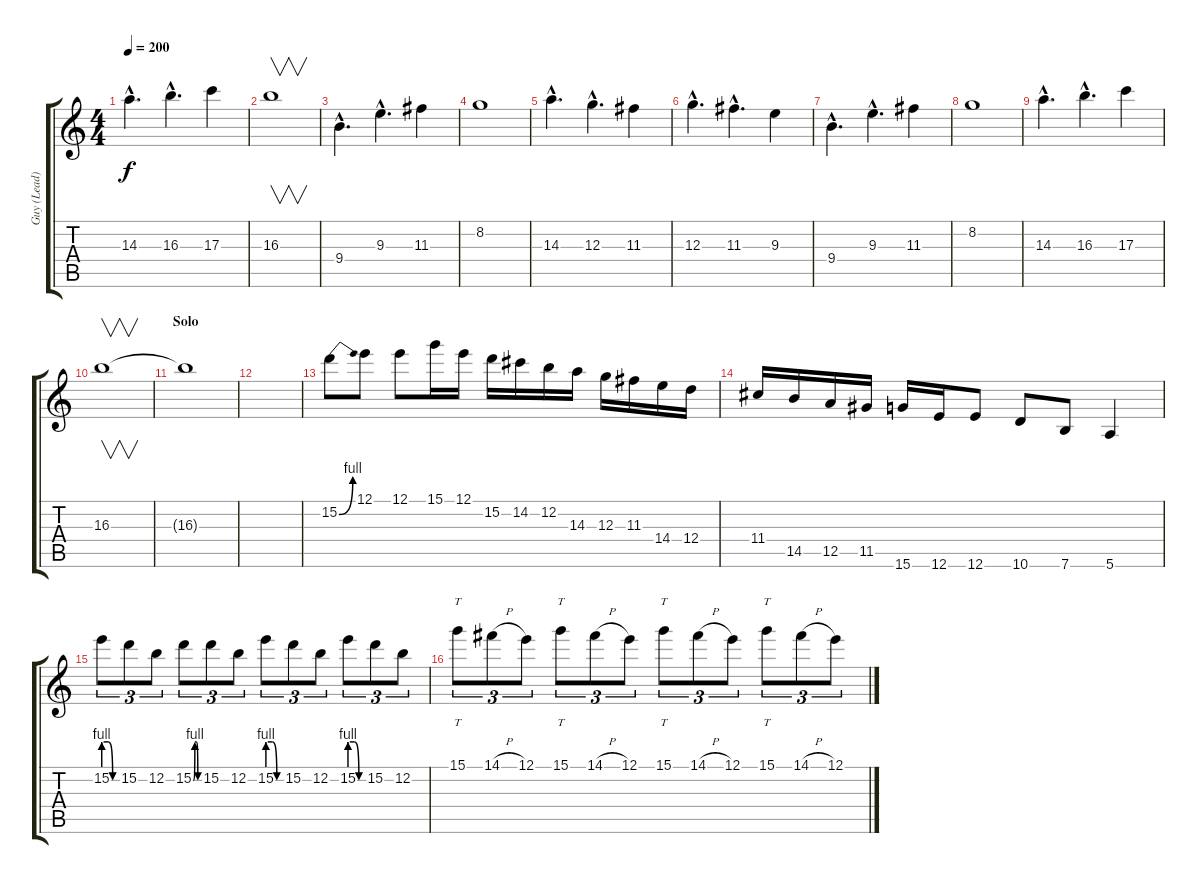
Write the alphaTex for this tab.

\track ("Guy (Lead)" "Guy (Lead)") {instrument distortionguitar}
\staff {score tabs}
\tuning (E4 B3 G3 D3 A2 E2) {hide}
\ts (4 4)
\tempo 200
\clef g2
\ks c
14.3{hac}.4{d dy f} 16.3{hac}.4{d} 17.3.4 |
16.3.1{v} |
9.4{hac}.4{d} 9.3{hac}.4{d} 11.3.4 |
8.2.1 |
14.3{hac}.4{d} 12.3{hac}.4{d} 11.3.4 |
12.3{hac}.4{d} 11.3{hac}.4{d} 9.3.4 |
9.4{hac}.4{d} 9.3{hac}.4{d} 11.3.4 |
8.2.1 |
14.3{hac}.4{d} 16.3{hac}.4{d} 17.3.4 |
16.3.1{v} |
\section ("" "Solo")
16.3{t}.1 |
|
15.2{be (bend 0 0 60 4)}.8 12.1.8 12.1.8 15.1.16 12.1.16 15.2.16 14.2.16 12.2.16 14.3.16 12.3.16 11.3.16 14.4.16 12.4.16 |
11.4.16 14.5.16 12.5.16 11.5.16 15.6.16 12.6.16 12.6.8 10.6.8 7.6.8 5.6.4 |
15.2{be (custom 0 4 20 4 40 0 60 0)}.8{tu (3 2)} 15.2.8{tu (3 2)} 12.2.8{tu (3 2)} 15.2{be (custom 0 0 15 4 30 4 45 0 60 0)}.8{tu (3 2)} 15.2.8{tu (3 2)} 12.2.8{tu (3 2)} 15.2{be (custom 0 4 20 4 40 0 60 0)}.8{tu (3 2)} 15.2.8{tu (3 2)} 12.2.8{tu (3 2)} 15.2{be (custom 0 4 20 4 40 0 60 0)}.8{tu (3 2)} 15.2.8{tu (3 2)} 12.2.8{tu (3 2)} |
15.1.8{tt tu (3 2)} 14.1{h}.8{tu (3 2)} 12.1.8{tu (3 2)} 15.1.8{tt tu (3 2)} 14.1{h}.8{tu (3 2)} 12.1.8{tu (3 2)} 15.1.8{tt tu (3 2)} 14.1{h}.8{tu (3 2)} 12.1.8{tu (3 2)} 15.1.8{tt tu (3 2)} 14.1{h}.8{tu (3 2)} 12.1.8{tu (3 2)}
